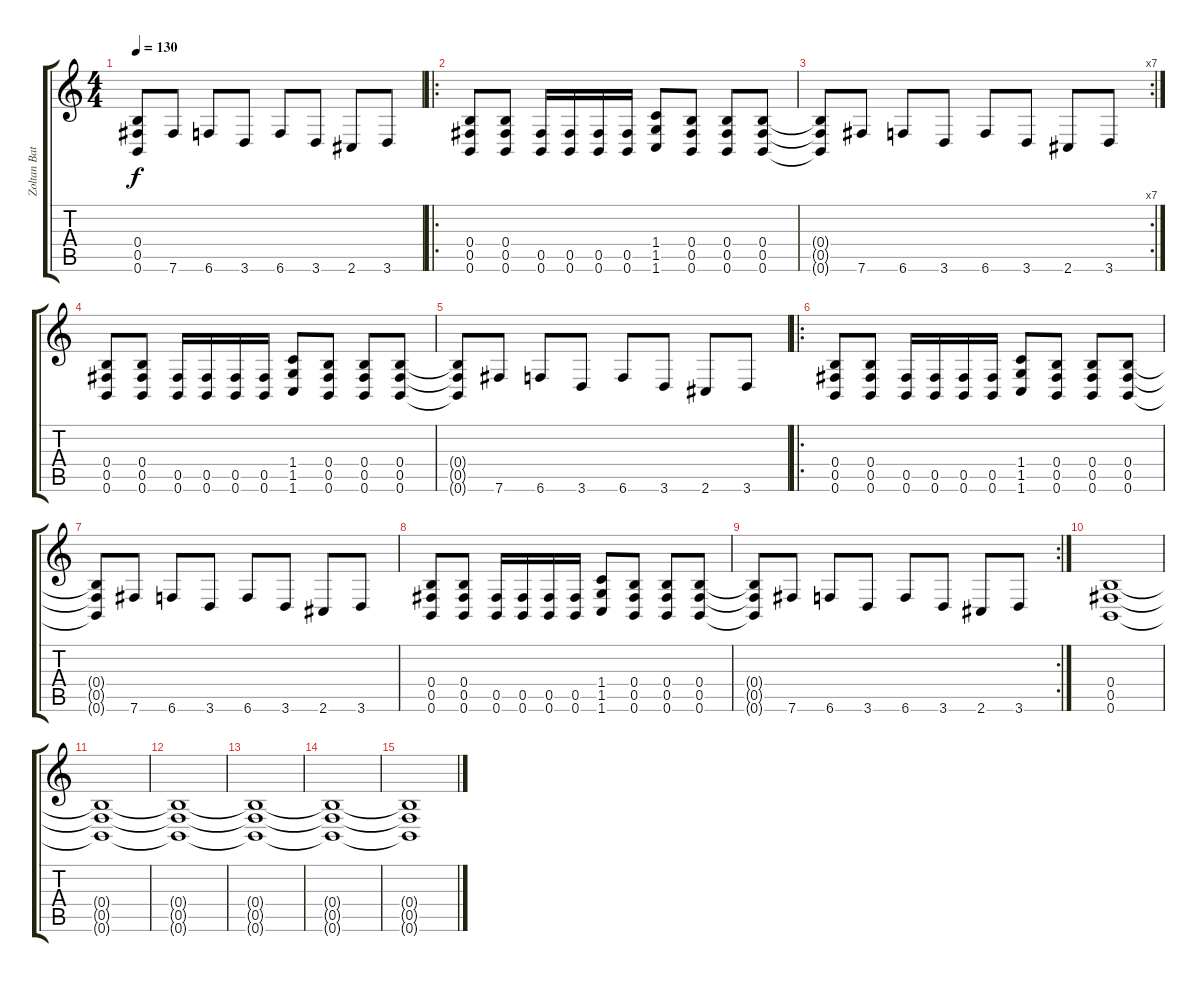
\track ("Zoltan Bathory" "Zoltan Bat") {instrument distortionguitar}
\staff {score tabs}
\tuning (Db4 Ab3 E3 B2 Gb2 B1) {hide}
\ts (4 4)
\tempo 130
\clef g2
\ks c
(0.4{t} 0.5{t} 0.6{t}).8{dy f} 7.6.8 6.6.8 3.6.8 6.6.8 3.6.8 2.6.8 3.6.8 |
\ro
(0.4 0.5 0.6).8 (0.4 0.5 0.6).8 (0.5 0.6).16 (0.5 0.6).16 (0.5 0.6).16 (0.5 0.6).16 (1.4 1.5 1.6).8 (0.4 0.5 0.6).8 (0.4 0.5 0.6).8 (0.4 0.5 0.6).8 |
\rc 7
(0.4{t} 0.5{t} 0.6{t}).8 7.6.8 6.6.8 3.6.8 6.6.8 3.6.8 2.6.8 3.6.8 |
(0.4 0.5 0.6).8 (0.4 0.5 0.6).8 (0.5 0.6).16 (0.5 0.6).16 (0.5 0.6).16 (0.5 0.6).16 (1.4 1.5 1.6).8 (0.4 0.5 0.6).8 (0.4 0.5 0.6).8 (0.4 0.5 0.6).8 |
(0.4{t} 0.5{t} 0.6{t}).8 7.6.8 6.6.8 3.6.8 6.6.8 3.6.8 2.6.8 3.6.8 |
\ro
(0.4 0.5 0.6).8 (0.4 0.5 0.6).8 (0.5 0.6).16 (0.5 0.6).16 (0.5 0.6).16 (0.5 0.6).16 (1.4 1.5 1.6).8 (0.4 0.5 0.6).8 (0.4 0.5 0.6).8 (0.4 0.5 0.6).8 |
(0.4{t} 0.5{t} 0.6{t}).8 7.6.8 6.6.8 3.6.8 6.6.8 3.6.8 2.6.8 3.6.8 |
(0.4 0.5 0.6).8 (0.4 0.5 0.6).8 (0.5 0.6).16 (0.5 0.6).16 (0.5 0.6).16 (0.5 0.6).16 (1.4 1.5 1.6).8 (0.4 0.5 0.6).8 (0.4 0.5 0.6).8 (0.4 0.5 0.6).8 |
\rc 2
(0.4{t} 0.5{t} 0.6{t}).8 7.6.8 6.6.8 3.6.8 6.6.8 3.6.8 2.6.8 3.6.8 |
(0.4 0.5 0.6).1 |
(0.4{t} 0.5{t} 0.6{t}).1 |
(0.4{t} 0.5{t} 0.6{t}).1 |
(0.4{t} 0.5{t} 0.6{t}).1 |
(0.4{t} 0.5{t} 0.6{t}).1 |
(0.4{t} 0.5{t} 0.6{t}).1
